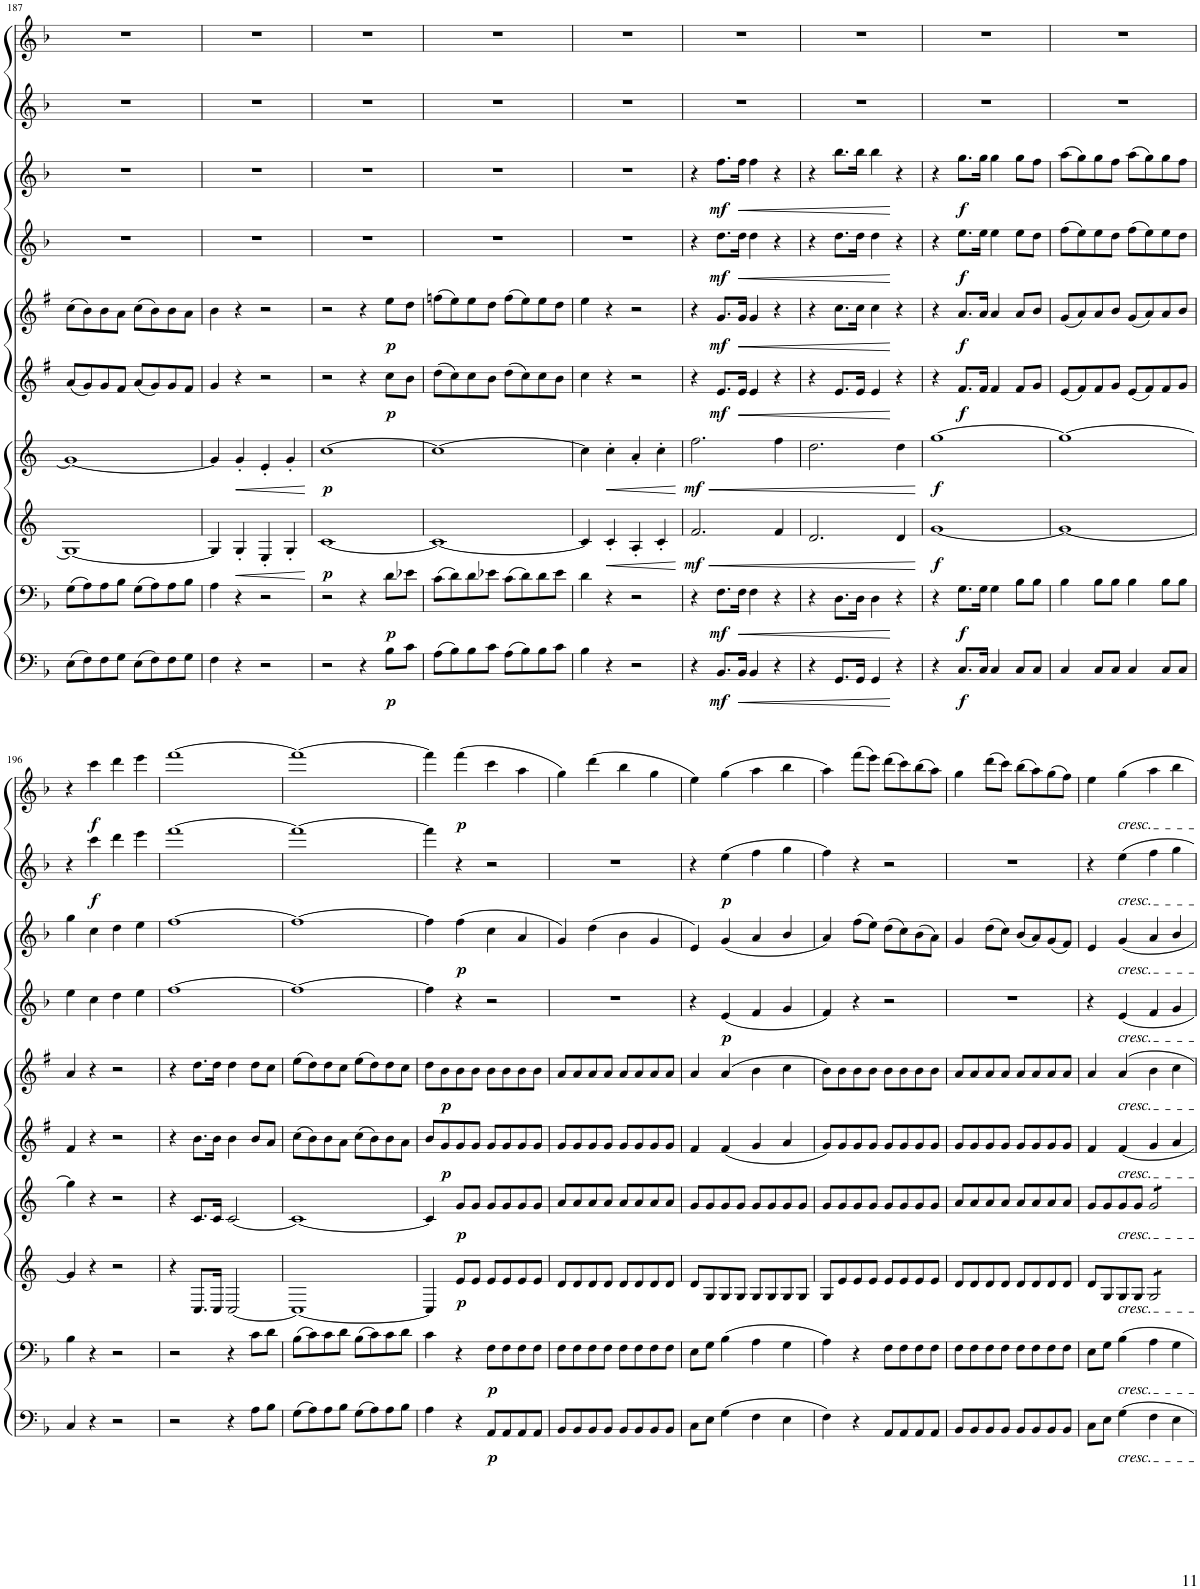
**kern	**dynam	**kern	**dynam	**kern	**dynam	**kern	**dynam	**kern	**dynam	**kern	**dynam	**kern	**dynam	**kern	**dynam	**kern	**dynam	**kern	**dynam
*part10	*part10	*part9	*part9	*part8	*part8	*part7	*part7	*part6	*part6	*part5	*part5	*part4	*part4	*part3	*part3	*part2	*part2	*part1	*part1
*staff10	*staff10	*staff9	*staff9	*staff8	*staff8	*staff7	*staff7	*staff6	*staff6	*staff5	*staff5	*staff4	*staff4	*staff3	*staff3	*staff2	*staff2	*staff1	*staff1
*I"Bassoon 2	*	*I"Bassoon 1	*	*I"Horn 2 in F	*	*I"Horn 1 in F	*	*I"Clarinet 2 in Bb	*	*I"Clarinet 1 in Bb	*	*I"Oboe 2	*	*I"Oboe 1	*	*I"Flute 2	*	*I"Flute 1	*
*I'Bsn	*	*I'Bsn	*	*I'Hn	*	*I'Hn	*	*I'Cl	*	*I'Cl	*	*I'Ob	*	*I'Ob	*	*I'Fl	*	*I'Fl	*
!!LO:PB:g=z
*clefF4	*	*clefF4	*	*clefG2	*	*clefG2	*	*clefG2	*	*clefG2	*	*clefG2	*	*clefG2	*	*clefG2	*	*clefG2	*
*	*	*	*	*Trd4c7	*	*Trd4c7	*	*Trd1c2	*	*Trd1c2	*	*	*	*	*	*	*	*	*
*k[b-]	*	*k[b-]	*	*k[]	*	*k[]	*	*k[f#]	*	*k[f#]	*	*k[b-]	*	*k[b-]	*	*k[b-]	*	*k[b-]	*
*M4/4	*	*M4/4	*	*M4/4	*	*M4/4	*	*M4/4	*	*M4/4	*	*M4/4	*	*M4/4	*	*M4/4	*	*M4/4	*
*met(c)	*	*met(c)	*	*met(c)	*	*met(c)	*	*met(c)	*	*met(c)	*	*met(c)	*	*met(c)	*	*met(c)	*	*met(c)	*
=187	=187	=187	=187	=187	=187	=187	=187	=187	=187	=187	=187	=187	=187	=187	=187	=187	=187	=187	=187
(8E\L	.	(8G\L	.	1G_	.	1g_	.	(8a/L	.	(8cc\L	.	1r	.	1r	.	1r	.	1r	.
8F\)	.	8A\)	.	.	.	.	.	8g/)	.	8b\)	.	.	.	.	.	.	.	.	.
8F\	.	8A\	.	.	.	.	.	8g/	.	8b\	.	.	.	.	.	.	.	.	.
8G\J	.	8B-\J	.	.	.	.	.	8f#/J	.	8a\J	.	.	.	.	.	.	.	.	.
(8E\L	.	(8G\L	.	.	.	.	.	(8a/L	.	(8cc\L	.	.	.	.	.	.	.	.	.
8F\)	.	8A\)	.	.	.	.	.	8g/)	.	8b\)	.	.	.	.	.	.	.	.	.
8F\	.	8A\	.	.	.	.	.	8g/	.	8b\	.	.	.	.	.	.	.	.	.
8G\J	.	8B-\J	.	.	.	.	.	8f#/J	.	8a\J	.	.	.	.	.	.	.	.	.
=188	=188	=188	=188	=188	=188	=188	=188	=188	=188	=188	=188	=188	=188	=188	=188	=188	=188	=188	=188
4F\	.	4A\	.	4G/]	.	4g/]	.	4g/	.	4b\	.	1r	.	1r	.	1r	.	1r	.
!	!	!	!	!	!LO:HP:b	!	!LO:HP:b	!	!	!	!	!	!	!	!	!	!	!	!
4r	.	4r	.	4G'/	<	4g'/	<	4r	.	4r	.	.	.	.	.	.	.	.	.
2r	.	2r	.	4E'/	.	4e'/	.	2r	.	2r	.	.	.	.	.	.	.	.	.
.	.	.	.	4G'/	.	4g'/	.	.	.	.	.	.	.	.	.	.	.	.	.
.	.	.	.	.	[	.	[	.	.	.	.	.	.	.	.	.	.	.	.
=189	=189	=189	=189	=189	=189	=189	=189	=189	=189	=189	=189	=189	=189	=189	=189	=189	=189	=189	=189
!	!	!	!	!	!LO:DY:b	!	!LO:DY:b	!	!	!	!	!	!	!	!	!	!	!	!
2r	.	2r	.	[1c	p	[1cc	p	2r	.	2r	.	1r	.	1r	.	1r	.	1r	.
4r	.	4r	.	.	.	.	.	4r	.	4r	.	.	.	.	.	.	.	.	.
!	!LO:DY:b	!	!LO:DY:b	!	!	!	!	!	!LO:DY:b	!	!LO:DY:b	!	!	!	!	!	!	!	!
8B-\L	p	8d\L	p	.	.	.	.	8cc\L	p	8ee\L	p	.	.	.	.	.	.	.	.
8c\J	.	8e-X\J	.	.	.	.	.	8b\J	.	8dd\J	.	.	.	.	.	.	.	.	.
=190	=190	=190	=190	=190	=190	=190	=190	=190	=190	=190	=190	=190	=190	=190	=190	=190	=190	=190	=190
(8A\L	.	(8c\L	.	1c_	.	1cc_	.	(8dd\L	.	(8ffn\L	.	1r	.	1r	.	1r	.	1r	.
8B-\)	.	8d\)	.	.	.	.	.	8cc\)	.	8ee\)	.	.	.	.	.	.	.	.	.
8B-\	.	8d\	.	.	.	.	.	8cc\	.	8ee\	.	.	.	.	.	.	.	.	.
8c\J	.	8e-X\J	.	.	.	.	.	8b\J	.	8dd\J	.	.	.	.	.	.	.	.	.
(8A\L	.	(8c\L	.	.	.	.	.	(8dd\L	.	(8ff\L	.	.	.	.	.	.	.	.	.
8B-\)	.	8d\)	.	.	.	.	.	8cc\)	.	8ee\)	.	.	.	.	.	.	.	.	.
8B-\	.	8d\	.	.	.	.	.	8cc\	.	8ee\	.	.	.	.	.	.	.	.	.
8c\J	.	8e-\J	.	.	.	.	.	8b\J	.	8dd\J	.	.	.	.	.	.	.	.	.
=191	=191	=191	=191	=191	=191	=191	=191	=191	=191	=191	=191	=191	=191	=191	=191	=191	=191	=191	=191
4B-\	.	4d\	.	4c/]	.	4cc\]	.	4cc\	.	4ee\	.	1r	.	1r	.	1r	.	1r	.
!	!	!	!	!	!LO:HP:b	!	!LO:HP:b	!	!	!	!	!	!	!	!	!	!	!	!
4r	.	4r	.	4c'/	<	4cc'\	<	4r	.	4r	.	.	.	.	.	.	.	.	.
2r	.	2r	.	4A'/	.	4a'/	.	2r	.	2r	.	.	.	.	.	.	.	.	.
.	.	.	.	4c'/	.	4cc'\	.	.	.	.	.	.	.	.	.	.	.	.	.
.	.	.	.	.	[	.	[	.	.	.	.	.	.	.	.	.	.	.	.
=192	=192	=192	=192	=192	=192	=192	=192	=192	=192	=192	=192	=192	=192	=192	=192	=192	=192	=192	=192
!	!	!	!	!	!LO:HP:b	!	!LO:HP:b	!	!	!	!	!	!	!	!	!	!	!	!
!	!	!	!	!	!LO:DY:n=1:b	!	!LO:DY:n=1:b	!	!	!	!	!	!	!	!	!	!	!	!
4r	.	4r	.	2.f/	< mf	2.ff\	< mf	4r	.	4r	.	4r	.	4r	.	1r	.	1r	.
!	!LO:DY:b	!	!LO:DY:b	!	!	!	!	!	!LO:DY:b	!	!LO:DY:b	!	!LO:DY:b	!	!LO:DY:b	!	!	!	!
8.BB-/L	mf	8.F\L	mf	.	.	.	.	8.e/L	mf	8.g/L	mf	8.dd\L	mf	8.ff\L	mf	.	.	.	.
!	!LO:HP:b	!	!LO:HP:b	!	!	!	!	!	!LO:HP:b	!	!LO:HP:b	!	!LO:HP:b	!	!LO:HP:b	!	!	!	!
16BB-/Jk	<	16F\Jk	<	.	.	.	.	16e/Jk	<	16g/Jk	<	16dd\Jk	<	16ff\Jk	<	.	.	.	.
4BB-/	.	4F\	.	.	.	.	.	4e/	.	4g/	.	4dd\	.	4ff\	.	.	.	.	.
4r	.	4r	.	4f/	.	4ff\	.	4r	.	4r	.	4r	.	4r	.	.	.	.	.
=193	=193	=193	=193	=193	=193	=193	=193	=193	=193	=193	=193	=193	=193	=193	=193	=193	=193	=193	=193
4r	.	4r	.	2.d/	.	2.dd\	.	4r	.	4r	.	4r	.	4r	.	1r	.	1r	.
8.GG/L	.	8.D\L	.	.	.	.	.	8.e/L	.	8.cc\L	.	8.dd\L	.	8.bb-\L	.	.	.	.	.
16GG/Jk	.	16D\Jk	.	.	.	.	.	16e/Jk	.	16cc\Jk	.	16dd\Jk	.	16bb-\Jk	.	.	.	.	.
4GG/	.	4D\	.	.	.	.	.	4e/	.	4cc\	.	4dd\	.	4bb-\	.	.	.	.	.
4r	[	4r	[	4d/	.	4dd\	.	4r	[	4r	[	4r	[	4r	[	.	.	.	.
.	.	.	.	.	[	.	[	.	.	.	.	.	.	.	.	.	.	.	.
=194	=194	=194	=194	=194	=194	=194	=194	=194	=194	=194	=194	=194	=194	=194	=194	=194	=194	=194	=194
!	!	!	!	!	!LO:DY:b	!	!LO:DY:b	!	!	!	!	!	!	!	!	!	!	!	!
4r	.	4r	.	[1g	f	[1gg	f	4r	.	4r	.	4r	.	4r	.	1r	.	1r	.
!	!LO:DY:b	!	!LO:DY:b	!	!	!	!	!	!LO:DY:b	!	!LO:DY:b	!	!LO:DY:b	!	!LO:DY:b	!	!	!	!
8.C/L	f	8.G\L	f	.	.	.	.	8.f#/L	f	8.a/L	f	8.ee\L	f	8.gg\L	f	.	.	.	.
16C/Jk	.	16G\Jk	.	.	.	.	.	16f#/Jk	.	16a/Jk	.	16ee\Jk	.	16gg\Jk	.	.	.	.	.
4C/	.	4G\	.	.	.	.	.	4f#/	.	4a/	.	4ee\	.	4gg\	.	.	.	.	.
8C/L	.	8B-\L	.	.	.	.	.	8f#/L	.	8a/L	.	8ee\L	.	8gg\L	.	.	.	.	.
8C/J	.	8B-\J	.	.	.	.	.	8g/J	.	8b/J	.	8dd\J	.	8ff\J	.	.	.	.	.
=195	=195	=195	=195	=195	=195	=195	=195	=195	=195	=195	=195	=195	=195	=195	=195	=195	=195	=195	=195
4C/	.	4B-\	.	1g_	.	1gg_	.	(8e/L	.	(8g/L	.	(8ff\L	.	(8aa\L	.	1r	.	1r	.
.	.	.	.	.	.	.	.	8f#/)	.	8a/)	.	8ee\)	.	8gg\)	.	.	.	.	.
8C/L	.	8B-\L	.	.	.	.	.	8f#/	.	8a/	.	8ee\	.	8gg\	.	.	.	.	.
8C/J	.	8B-\J	.	.	.	.	.	8g/J	.	8b/J	.	8dd\J	.	8ff\J	.	.	.	.	.
4C/	.	4B-\	.	.	.	.	.	(8e/L	.	(8g/L	.	(8ff\L	.	(8aa\L	.	.	.	.	.
.	.	.	.	.	.	.	.	8f#/)	.	8a/)	.	8ee\)	.	8gg\)	.	.	.	.	.
8C/L	.	8B-\L	.	.	.	.	.	8f#/	.	8a/	.	8ee\	.	8gg\	.	.	.	.	.
8C/J	.	8B-\J	.	.	.	.	.	8g/J	.	8b/J	.	8dd\J	.	8ff\J	.	.	.	.	.
!!LO:LB:g=z
=196	=196	=196	=196	=196	=196	=196	=196	=196	=196	=196	=196	=196	=196	=196	=196	=196	=196	=196	=196
4C/	.	4B-\	.	4g/]	.	4gg\]	.	4f#/	.	4a/	.	4ee\	.	4gg\	.	4r	.	4r	.
!	!	!	!	!	!	!	!	!	!	!	!	!	!	!	!	!	!LO:DY:b	!	!LO:DY:b
4r	.	4r	.	4r	.	4r	.	4r	.	4r	.	4cc\	.	4cc\	.	4ccc\	f	4ccc\	f
2r	.	2r	.	2r	.	2r	.	2r	.	2r	.	4dd\	.	4dd\	.	4ddd\	.	4ddd\	.
.	.	.	.	.	.	.	.	.	.	.	.	4ee\	.	4ee\	.	4eee\	.	4eee\	.
=197	=197	=197	=197	=197	=197	=197	=197	=197	=197	=197	=197	=197	=197	=197	=197	=197	=197	=197	=197
2r	.	2r	.	4r	.	4r	.	4r	.	4r	.	[1ff	.	[1ff	.	[1fff	.	[1fff	.
.	.	.	.	8.C/L	.	8.c/L	.	8.b\L	.	8.dd\L	.	.	.	.	.	.	.	.	.
.	.	.	.	16C/Jk	.	16c/Jk	.	16b\Jk	.	16dd\Jk	.	.	.	.	.	.	.	.	.
4r	.	4r	.	[2C/	.	[2c/	.	4b\	.	4dd\	.	.	.	.	.	.	.	.	.
8A\L	.	8c\L	.	.	.	.	.	8b/L	.	8dd\L	.	.	.	.	.	.	.	.	.
8B-\J	.	8d\J	.	.	.	.	.	8a/J	.	8cc\J	.	.	.	.	.	.	.	.	.
=198	=198	=198	=198	=198	=198	=198	=198	=198	=198	=198	=198	=198	=198	=198	=198	=198	=198	=198	=198
(8G\L	.	(8B-\L	.	1C_	.	1c_	.	(8cc\L	.	(8ee\L	.	1ff_	.	1ff_	.	1fff_	.	1fff_	.
8A\)	.	8c\)	.	.	.	.	.	8b\)	.	8dd\)	.	.	.	.	.	.	.	.	.
8A\	.	8c\	.	.	.	.	.	8b\	.	8dd\	.	.	.	.	.	.	.	.	.
8B-\J	.	8d\J	.	.	.	.	.	8a\J	.	8cc\J	.	.	.	.	.	.	.	.	.
(8G\L	.	(8B-\L	.	.	.	.	.	(8cc\L	.	(8ee\L	.	.	.	.	.	.	.	.	.
8A\)	.	8c\)	.	.	.	.	.	8b\)	.	8dd\)	.	.	.	.	.	.	.	.	.
8A\	.	8c\	.	.	.	.	.	8b\	.	8dd\	.	.	.	.	.	.	.	.	.
8B-\J	.	8d\J	.	.	.	.	.	8a\J	.	8cc\J	.	.	.	.	.	.	.	.	.
=199	=199	=199	=199	=199	=199	=199	=199	=199	=199	=199	=199	=199	=199	=199	=199	=199	=199	=199	=199
4A\	.	4c\	.	4C/]	.	4c/]	.	8b/L	.	8dd\L	.	4ff\]	.	4ff\]	.	4fff\]	.	4fff\]	.
!	!	!	!	!	!	!	!	!	!LO:DY:b	!	!LO:DY:b	!	!	!	!	!	!	!	!
.	.	.	.	.	.	.	.	8g/	p	8b\	p	.	.	.	.	.	.	.	.
!	!	!	!	!	!LO:DY:b	!	!LO:DY:b	!	!	!	!	!	!	!	!LO:DY:b	!	!	!	!LO:DY:b
4r	.	4r	.	8e/L	p	8g/L	p	8g/	.	8b\	.	4r	.	(4ff\	p	4r	.	(4fff\	p
.	.	.	.	8e/J	.	8g/J	.	8g/J	.	8b\J	.	.	.	.	.	.	.	.	.
!	!LO:DY:b	!	!LO:DY:b	!	!	!	!	!	!	!	!	!	!	!	!	!	!	!	!
8AA/L	p	8F\L	p	8e/L	.	8g/L	.	8g/L	.	8b\L	.	2r	.	4cc\	.	2r	.	4ccc\	.
8AA/	.	8F\	.	8e/	.	8g/	.	8g/	.	8b\	.	.	.	.	.	.	.	.	.
8AA/	.	8F\	.	8e/	.	8g/	.	8g/	.	8b\	.	.	.	4a/	.	.	.	4aa\	.
8AA/J	.	8F\J	.	8e/J	.	8g/J	.	8g/J	.	8b\J	.	.	.	.	.	.	.	.	.
=200	=200	=200	=200	=200	=200	=200	=200	=200	=200	=200	=200	=200	=200	=200	=200	=200	=200	=200	=200
8BB-/L	.	8F\L	.	8d/L	.	8a/L	.	8g/L	.	8a/L	.	1r	.	4g/)	.	1r	.	4gg\)	.
8BB-/	.	8F\	.	8d/	.	8a/	.	8g/	.	8a/	.	.	.	.	.	.	.	.	.
8BB-/	.	8F\	.	8d/	.	8a/	.	8g/	.	8a/	.	.	.	(4dd\	.	.	.	(4ddd\	.
8BB-/J	.	8F\J	.	8d/J	.	8a/J	.	8g/J	.	8a/J	.	.	.	.	.	.	.	.	.
8BB-/L	.	8F\L	.	8d/L	.	8a/L	.	8g/L	.	8a/L	.	.	.	4b-\	.	.	.	4bb-\	.
8BB-/	.	8F\	.	8d/	.	8a/	.	8g/	.	8a/	.	.	.	.	.	.	.	.	.
8BB-/	.	8F\	.	8d/	.	8a/	.	8g/	.	8a/	.	.	.	4g/	.	.	.	4gg\	.
8BB-/J	.	8F\J	.	8d/J	.	8a/J	.	8g/J	.	8a/J	.	.	.	.	.	.	.	.	.
=201	=201	=201	=201	=201	=201	=201	=201	=201	=201	=201	=201	=201	=201	=201	=201	=201	=201	=201	=201
8C\L	.	8E\L	.	8d/L	.	8g/L	.	4f#/	.	4a/	.	4r	.	4e/)	.	4r	.	4ee\)	.
8E\J	.	8G\J	.	8G/	.	8g/	.	.	.	.	.	.	.	.	.	.	.	.	.
!	!	!	!	!	!	!	!	!	!	!	!	!	!LO:DY:b	!	!	!	!LO:DY:b	!	!
(4G\	.	(4B-\	.	8G/	.	8g/	.	(4f#/	.	(4a/	.	(4e/	p	(4g/	.	(4ee\	p	(4gg\	.
.	.	.	.	8G/J	.	8g/J	.	.	.	.	.	.	.	.	.	.	.	.	.
4F\	.	4A\	.	8G/L	.	8g/L	.	4g/	.	4b\	.	4f/	.	4a/	.	4ff\	.	4aa\	.
.	.	.	.	8G/	.	8g/	.	.	.	.	.	.	.	.	.	.	.	.	.
4E\	.	4G\	.	8G/	.	8g/	.	4a/	.	4cc\	.	4g/	.	4b-/	.	4gg\	.	4bb-\	.
.	.	.	.	8G/J	.	8g/J	.	.	.	.	.	.	.	.	.	.	.	.	.
=202	=202	=202	=202	=202	=202	=202	=202	=202	=202	=202	=202	=202	=202	=202	=202	=202	=202	=202	=202
4F\)	.	4A\)	.	8G/L	.	8g/L	.	8g/L)	.	8b\L)	.	4f/)	.	4a/)	.	4ff\)	.	4aa\)	.
.	.	.	.	8e/	.	8g/	.	8g/	.	8b\	.	.	.	.	.	.	.	.	.
4r	.	4r	.	8e/	.	8g/	.	8g/	.	8b\	.	4r	.	(8ff\L	.	4r	.	(8fff\L	.
.	.	.	.	8e/J	.	8g/J	.	8g/J	.	8b\J	.	.	.	8ee\J)	.	.	.	8eee\J)	.
8AA/L	.	8F\L	.	8e/L	.	8g/L	.	8g/L	.	8b\L	.	2r	.	(8dd\L	.	2r	.	(8ddd\L	.
8AA/	.	8F\	.	8e/	.	8g/	.	8g/	.	8b\	.	.	.	8cc\)	.	.	.	8ccc\)	.
8AA/	.	8F\	.	8e/	.	8g/	.	8g/	.	8b\	.	.	.	(8b-\	.	.	.	(8bb-\	.
8AA/J	.	8F\J	.	8e/J	.	8g/J	.	8g/J	.	8b\J	.	.	.	8a\J)	.	.	.	8aa\J)	.
=203	=203	=203	=203	=203	=203	=203	=203	=203	=203	=203	=203	=203	=203	=203	=203	=203	=203	=203	=203
8BB-/L	.	8F\L	.	8d/L	.	8a/L	.	8g/L	.	8a/L	.	1r	.	4g/	.	1r	.	4gg\	.
8BB-/	.	8F\	.	8d/	.	8a/	.	8g/	.	8a/	.	.	.	.	.	.	.	.	.
8BB-/	.	8F\	.	8d/	.	8a/	.	8g/	.	8a/	.	.	.	(8dd\L	.	.	.	(8ddd\L	.
8BB-/J	.	8F\J	.	8d/J	.	8a/J	.	8g/J	.	8a/J	.	.	.	8cc\J)	.	.	.	8ccc\J)	.
8BB-/L	.	8F\L	.	8d/L	.	8a/L	.	8g/L	.	8a/L	.	.	.	(8b-/L	.	.	.	(8bb-\L	.
8BB-/	.	8F\	.	8d/	.	8a/	.	8g/	.	8a/	.	.	.	8a/)	.	.	.	8aa\)	.
8BB-/	.	8F\	.	8d/	.	8a/	.	8g/	.	8a/	.	.	.	(8g/	.	.	.	(8gg\	.
8BB-/J	.	8F\J	.	8d/J	.	8a/J	.	8g/J	.	8a/J	.	.	.	8f/J)	.	.	.	8ff\J)	.
=204	=204	=204	=204	=204	=204	=204	=204	=204	=204	=204	=204	=204	=204	=204	=204	=204	=204	=204	=204
8C\L	.	8E\L	.	8d/L	.	8g/L	.	4f#/	.	4a/	.	4r	.	4e/	.	4r	.	4ee\	.
8E\J	.	8G\J	.	8G/	.	8g/	.	.	.	.	.	.	.	.	.	.	.	.	.
!	!	!	!	!	!	!	!	!	!	!	!	!	!	!	!	!	!	!LO:TX:b:i:t=cresc.	!
!	!	!	!	!	!	!	!	!	!	!	!	!	!	!	!	!LO:TX:b:i:t=cresc.	!	!	!
!	!	!	!	!	!	!	!	!	!	!	!	!	!	!LO:TX:b:i:t=cresc.	!	!	!	!	!
!	!	!	!	!	!	!	!	!	!	!	!	!LO:TX:b:i:t=cresc.	!	!	!	!	!	!	!
!	!	!	!	!	!	!	!	!	!	!LO:TX:b:i:t=cresc.	!	!	!	!	!	!	!	!	!
!	!	!	!	!	!	!	!	!LO:TX:b:i:t=cresc.	!	!	!	!	!	!	!	!	!	!	!
!	!	!	!	!	!	!LO:TX:b:i:t=cresc.	!	!	!	!	!	!	!	!	!	!	!	!	!
!	!	!	!	!LO:TX:b:i:t=cresc.	!	!	!	!	!	!	!	!	!	!	!	!	!	!	!
!	!	!LO:TX:b:i:t=cresc.	!	!	!	!	!	!	!	!	!	!	!	!	!	!	!	!	!
!LO:TX:b:i:t=cresc.	!	!	!	!	!	!	!	!	!	!	!	!	!	!	!	!	!	!	!
4G\	.	4B-\	.	8G/	.	8g/	.	4f#/	.	4a/	.	4e/	.	4g/	.	4ee\	.	4gg\	.
.	.	.	.	8G/J	.	8g/J	.	.	.	.	.	.	.	.	.	.	.	.	.
*	*	*	*	*tremolo	*	*	*	*	*	*	*	*	*	*	*	*	*	*	*
*	*	*	*	*	*	*tremolo	*	*	*	*	*	*	*	*	*	*	*	*	*
4F\	.	4A\	.	8G/L	.	8g/L	.	4g/	.	4b\	.	4f/	.	4a/	.	4ff\	.	4aa\	.
.	.	.	.	8G/	.	8g/	.	.	.	.	.	.	.	.	.	.	.	.	.
4E\	.	4G\	.	8G/	.	8g/	.	4a/	.	4cc\	.	4g/	.	4b-/	.	4gg\	.	4bb-\	.
.	.	.	.	8G/J	.	8g/J	.	.	.	.	.	.	.	.	.	.	.	.	.
*	*	*	*	*	*	*Xtremolo	*	*	*	*	*	*	*	*	*	*	*	*	*
*	*	*	*	*Xtremolo	*	*	*	*	*	*	*	*	*	*	*	*	*	*	*
=	=	=	=	=	=	=	=	=	=	=	=	=	=	=	=	=	=	=	=
*-	*-	*-	*-	*-	*-	*-	*-	*-	*-	*-	*-	*-	*-	*-	*-	*-	*-	*-	*-
